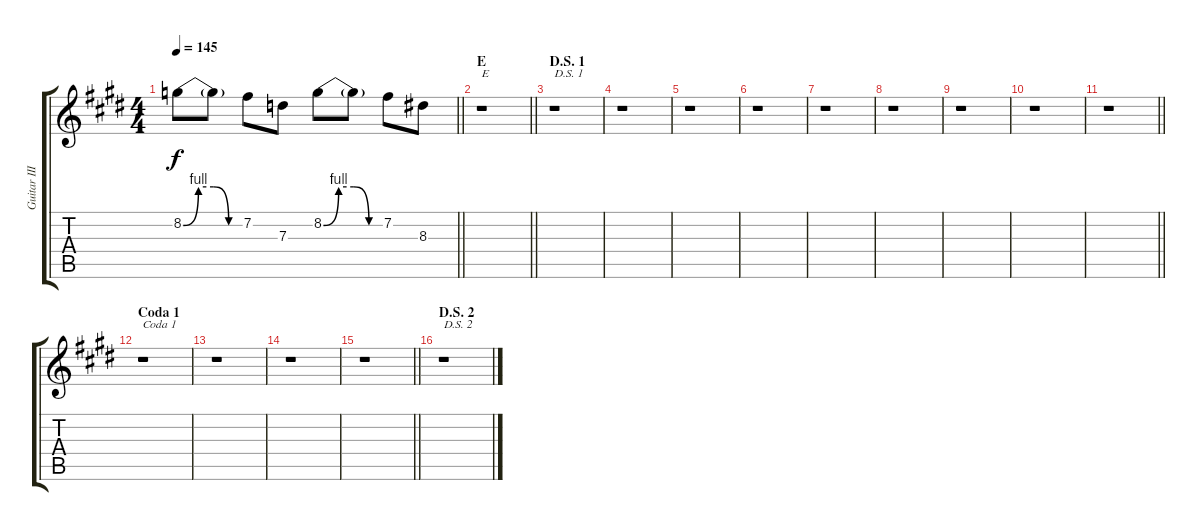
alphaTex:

\track ("Guitar III" "Guitar III") {instrument distortionguitar}
\staff {score tabs}
\tuning (E4 B3 G3 D3 A2 E2) {hide}
\ts (4 4)
\tempo 145
\clef g2
\barLineRight lightlight
\ks e
8.2{be (custom 0 0 15 4 30 4 45 0 60 0)}.8{dy f} 8.2{t}.8 7.2.8 7.3.8 8.2{be (custom 0 0 15 4 30 4 45 0 60 0)}.8 8.2{t}.8 7.2.8 8.3.8 |
\section ("" "E")
\barLineRight lightlight
r.1{txt "E"} |
\section ("" "D.S. 1")
r.1{txt "D.S. 1"} |
r.1 |
r.1 |
r.1 |
r.1 |
r.1 |
r.1 |
r.1 |
\barLineRight lightlight
r.1 |
\section ("" "Coda 1")
r.1{txt "Coda 1"} |
r.1 |
r.1 |
\barLineRight lightlight
r.1 |
\section ("" "D.S. 2")
r.1{txt "D.S. 2"}
